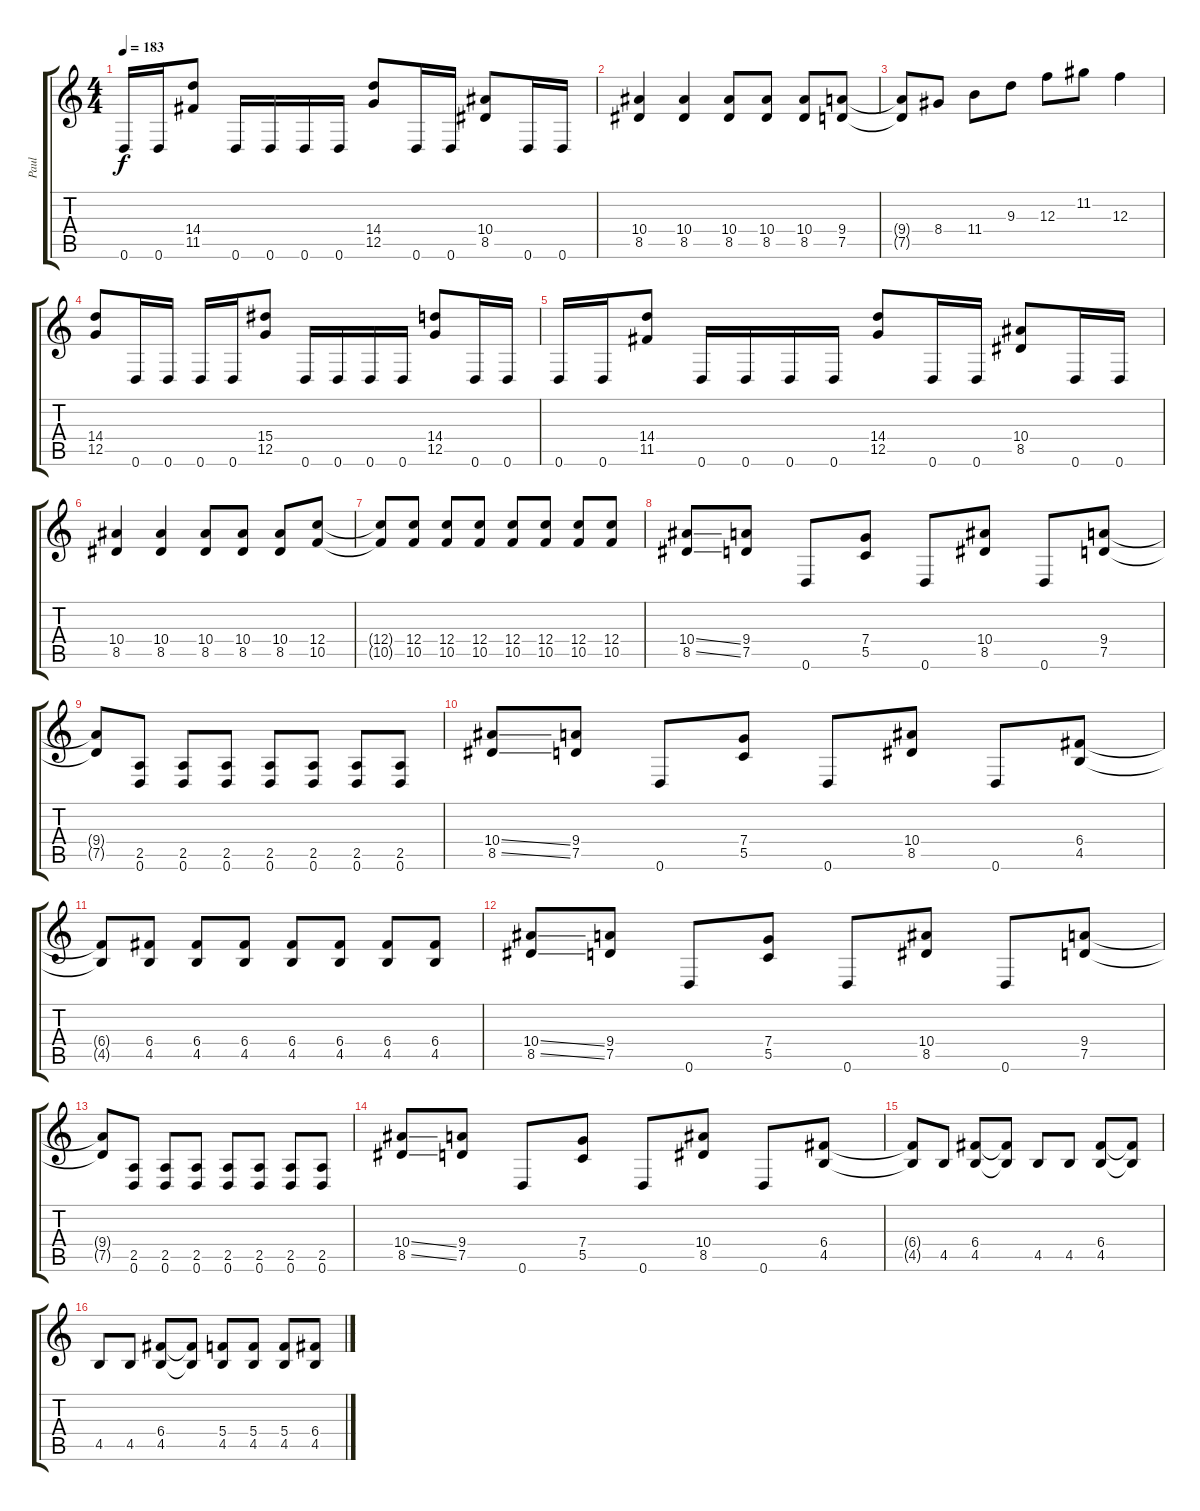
\track ("Paul" "Paul") {instrument distortionguitar}
\staff {score tabs}
\tuning (D4 A3 F3 C3 G2 D2) {hide}
\ts (4 4)
\tempo 183
\clef g2
\ks c
0.6.16{dy f} 0.6.16 (14.4 11.5).8 0.6.16 0.6.16 0.6.16 0.6.16 (14.4 12.5).8 0.6.16 0.6.16 (10.4 8.5).8 0.6.16 0.6.16 |
(10.4 8.5).4 (10.4 8.5).4 (10.4 8.5).8 (10.4 8.5).8 (10.4 8.5).8 (9.4 7.5).8 |
(9.4{t} 7.5{t}).8 8.4.8 11.4.8 9.3.8 12.3.8 11.2.8 12.3.4 |
(14.4 12.5).8 0.6.16 0.6.16 0.6.16 0.6.16 (15.4 12.5).8 0.6.16 0.6.16 0.6.16 0.6.16 (14.4 12.5).8 0.6.16 0.6.16 |
0.6.16 0.6.16 (14.4 11.5).8 0.6.16 0.6.16 0.6.16 0.6.16 (14.4 12.5).8 0.6.16 0.6.16 (10.4 8.5).8 0.6.16 0.6.16 |
(10.4 8.5).4 (10.4 8.5).4 (10.4 8.5).8 (10.4 8.5).8 (10.4 8.5).8 (12.4 10.5).8 |
(12.4{t} 10.5{t}).8 (12.4 10.5).8 (12.4 10.5).8 (12.4 10.5).8 (12.4 10.5).8 (12.4 10.5).8 (12.4 10.5).8 (12.4 10.5).8 |
(10.4{ss} 8.5{ss}).8 (9.4 7.5).8 0.6.8 (7.4 5.5).8 0.6.8 (10.4 8.5).8 0.6.8 (9.4 7.5).8 |
(9.4{t} 7.5{t}).8 (2.5 0.6).8 (2.5 0.6).8 (2.5 0.6).8 (2.5 0.6).8 (2.5 0.6).8 (2.5 0.6).8 (2.5 0.6).8 |
(10.4{ss} 8.5{ss}).8 (9.4 7.5).8 0.6.8 (7.4 5.5).8 0.6.8 (10.4 8.5).8 0.6.8 (6.4 4.5).8 |
(6.4{t} 4.5{t}).8 (6.4 4.5).8 (6.4 4.5).8 (6.4 4.5).8 (6.4 4.5).8 (6.4 4.5).8 (6.4 4.5).8 (6.4 4.5).8 |
(10.4{ss} 8.5{ss}).8 (9.4 7.5).8 0.6.8 (7.4 5.5).8 0.6.8 (10.4 8.5).8 0.6.8 (9.4 7.5).8 |
(9.4{t} 7.5{t}).8 (2.5 0.6).8 (2.5 0.6).8 (2.5 0.6).8 (2.5 0.6).8 (2.5 0.6).8 (2.5 0.6).8 (2.5 0.6).8 |
(10.4{ss} 8.5{ss}).8 (9.4 7.5).8 0.6.8 (7.4 5.5).8 0.6.8 (10.4 8.5).8 0.6.8 (6.4 4.5).8 |
(6.4{t} 4.5{t}).8 4.5.8 (6.4 4.5).8 (6.4{t} 4.5{t}).8 4.5.8 4.5.8 (6.4 4.5).8 (6.4{t} 4.5{t}).8 |
4.5.8 4.5.8 (6.4 4.5).8 (6.4{t} 4.5{t}).8 (5.4 4.5).8 (5.4 4.5).8 (5.4 4.5).8 (6.4 4.5).8
